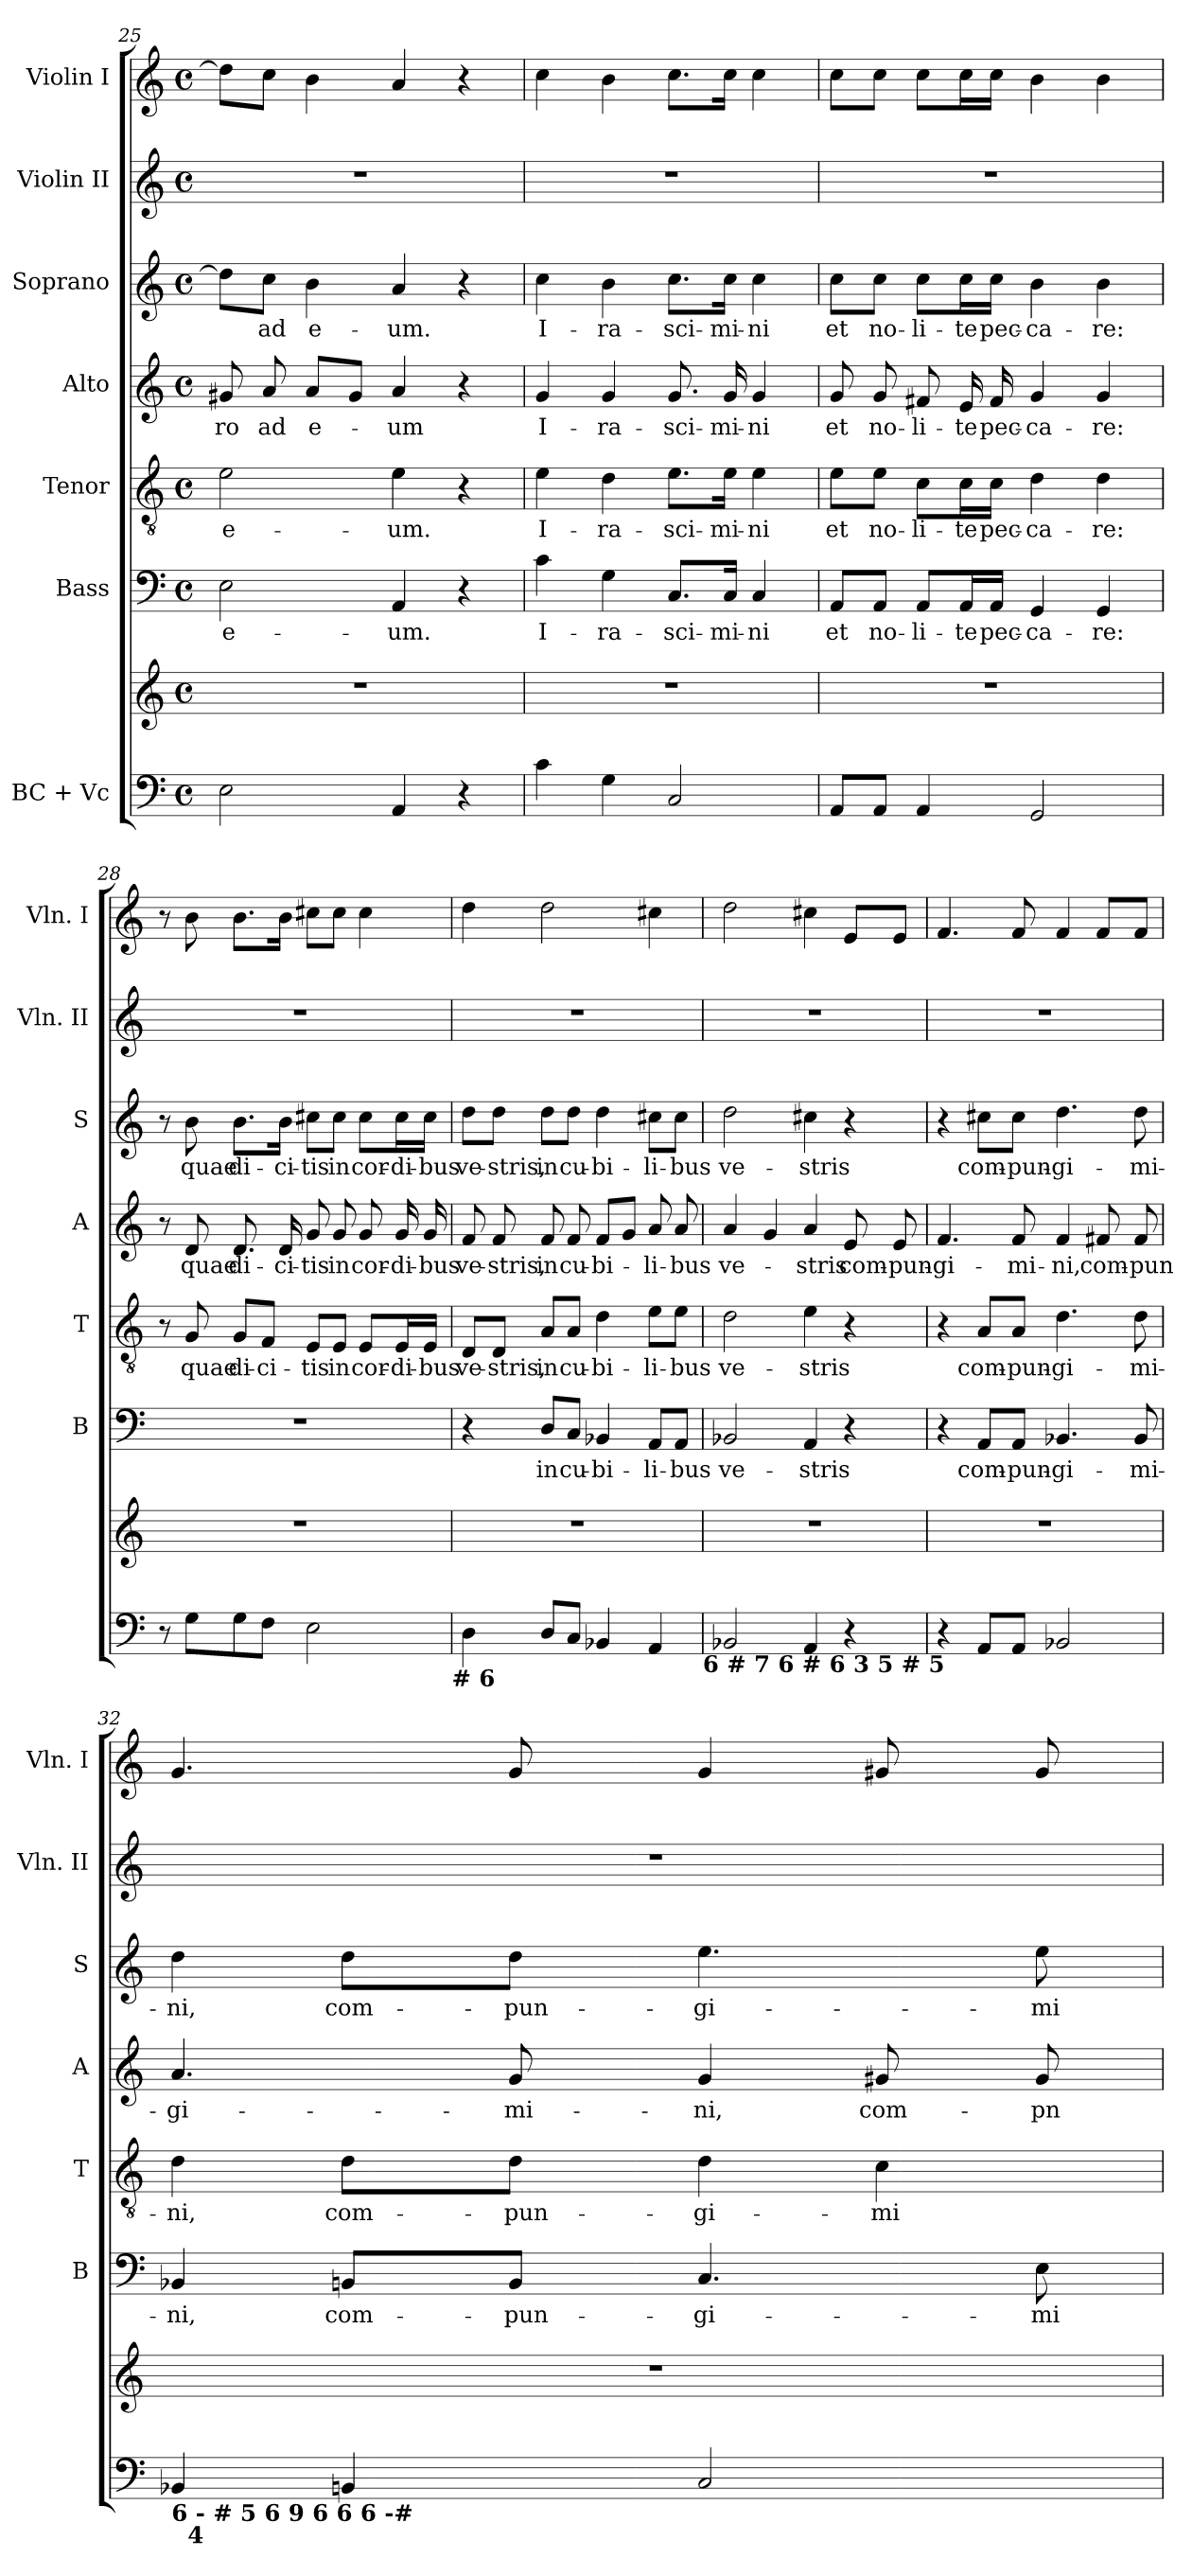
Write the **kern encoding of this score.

**kern	**kern	**kern	**text	**kern	**text	**kern	**text	**kern	**text	**kern	**kern
*part7	*part7	*part6	*part6	*part5	*part5	*part4	*part4	*part3	*part3	*part2	*part1
*staff8	*staff7	*staff6	*staff6	*staff5	*staff5	*staff4	*staff4	*staff3	*staff3	*staff2	*staff1
*I"BC + Vc	*	*I"Bass	*	*I"Tenor	*	*I"Alto	*	*I"Soprano	*	*I"Violin II	*I"Violin I
*	*	*I'B	*	*I'T	*	*I'A	*	*I'S	*	*I'Vln. II	*I'Vln. I
*clefF4	*clefG2	*clefF4	*	*clefGv2	*	*clefG2	*	*clefG2	*	*clefG2	*clefG2
*k[]	*k[]	*k[]	*	*k[]	*	*k[]	*	*k[]	*	*k[]	*k[]
*C:	*C:	*C:	*	*C:	*	*C:	*	*C:	*	*C:	*C:
*M4/4	*M4/4	*M4/4	*	*M4/4	*	*M4/4	*	*M4/4	*	*M4/4	*M4/4
*met(c)	*met(c)	*met(c)	*	*met(c)	*	*met(c)	*	*met(c)	*	*met(c)	*met(c)
=25	=25	=25	=25	=25	=25	=25	=25	=25	=25	=25	=25
2E\	1r	2E\	e-	2e\	e-	8g#X/	-ro	8dd\L]	.	1r	8dd\L]
.	.	.	.	.	.	8a/	ad	8cc\J	ad	.	8cc\J
.	.	.	.	.	.	8a/L	e-	4b\	e-	.	4b\
.	.	.	.	.	.	8g#/J	.	.	.	.	.
4AA/	.	4AA/	-um.	4e\	-um.	4a/	-um	4a/	-um.	.	4a/
4r	.	4r	.	4r	.	4r	.	4r	.	.	4r
=26	=26	=26	=26	=26	=26	=26	=26	=26	=26	=26	=26
4c\	1r	4c\	I-	4e\	I-	4g/	I-	4cc\	I-	1r	4cc\
4G\	.	4G\	-ra-	4d\	-ra-	4g/	-ra-	4b\	-ra-	.	4b\
2C/	.	8.C/L	-sci-	8.e\L	-sci-	8.g/	-sci-	8.cc\L	-sci-	.	8.cc\L
.	.	16C/Jk	-mi-	16e\Jk	-mi-	16g/	-mi-	16cc\Jk	-mi-	.	16cc\Jk
.	.	4C/	-ni	4e\	-ni	4g/	-ni	4cc\	-ni	.	4cc\
=27	=27	=27	=27	=27	=27	=27	=27	=27	=27	=27	=27
8AA/L	1r	8AA/L	et	8e\L	et	8g/	et	8cc\L	et	1r	8cc\L
8AA/J	.	8AA/J	no-	8e\J	no-	8g/	no-	8cc\J	no-	.	8cc\J
4AA/	.	8AA/L	-li-	8c\L	-li-	8f#X/	-li-	8cc\L	-li-	.	8cc\L
.	.	16AA/L	-te	16c\L	-te	16e/	-te	16cc\L	-te	.	16cc\L
.	.	16AA/JJ	pec-	16c\JJ	pec-	16f#/	pec-	16cc\JJ	pec-	.	16cc\JJ
2GG/	.	4GG/	-ca-	4d\	-ca-	4g/	-ca-	4b\	-ca-	.	4b\
.	.	4GG/	-re:	4d\	-re:	4g/	-re:	4b\	-re:	.	4b\
!!LO:PB:g=z
=28	=28	=28	=28	=28	=28	=28	=28	=28	=28	=28	=28
8r	1r	1r	.	8r	.	8r	.	8r	.	1r	8r
8G\L	.	.	.	8G/	quae	8d/	quae	8b\	quae	.	8b\
8G\	.	.	.	8G/L	di-	8.d/	di-	8.b\L	di-	.	8.b\L
8F\J	.	.	.	8F/J	-ci-	.	.	.	.	.	.
.	.	.	.	.	.	16d/	-ci-	16b\Jk	-ci-	.	16b\Jk
2E\	.	.	.	8E/L	-tis	8g/	-tis	8cc#X\L	-tis	.	8cc#X\L
.	.	.	.	8E/J	in	8g/	in	8cc#\J	in	.	8cc#\J
.	.	.	.	8E/L	cor-	8g/	cor-	8cc#\L	cor-	.	4cc#\
.	.	.	.	16E/L	-di-	16g/	-di-	16cc#\L	-di-	.	.
.	.	.	.	16E/JJ	-bus	16g/	-bus	16cc#\JJ	-bus	.	.
!LO:TX:b:B:t=# 6	!	!	!	!	!	!	!	!	!	!	!
=29	=29	=29	=29	=29	=29	=29	=29	=29	=29	=29	=29
4D\	1r	4r	.	8D/L	ve-	8f/	ve-	8dd\L	ve-	1r	4dd\
.	.	.	.	8D/J	-stris,	8f/	-stris,	8dd\J	-stris,	.	.
8D/L	.	8D/L	in	8A/L	in	8f/	in	8dd\L	in	.	2dd\
8C/J	.	8C/J	cu-	8A/J	cu-	8f/	cu-	8dd\J	cu-	.	.
4BB-X/	.	4BB-X/	-bi-	4d\	-bi-	8f/L	-bi-	4dd\	-bi-	.	.
.	.	.	.	.	.	8g/J	.	.	.	.	.
4AA/	.	8AA/L	-li-	8e\L	-li-	8a/	-li-	8cc#X\L	-li-	.	4cc#X\
.	.	8AA/J	-bus	8e\J	-bus	8a/	-bus	8cc#\J	-bus	.	.
!LO:TX:b:B:t=6         #            7 6          #                        6  3  5  # 5	!	!	!	!	!	!	!	!	!	!	!
=30	=30	=30	=30	=30	=30	=30	=30	=30	=30	=30	=30
2BB-X/	1r	2BB-X/	ve-	2d\	ve-	4a/	ve-	2dd\	ve-	1r	2dd\
.	.	.	.	.	.	4g/	.	.	.	.	.
4AA/	.	4AA/	-stris	4e\	-stris	4a/	-stris	4cc#X\	-stris	.	4cc#X\
4r	.	4r	.	4r	.	8e/	com-	4r	.	.	8e/L
.	.	.	.	.	.	8e/	-pun-	.	.	.	8e/J
=31	=31	=31	=31	=31	=31	=31	=31	=31	=31	=31	=31
4r	1r	4r	.	4r	.	4.f/	-gi-	4r	.	1r	4.f/
8AA/L	.	8AA/L	com-	8A/L	com-	.	.	8cc#X\L	com-	.	.
8AA/J	.	8AA/J	-pun-	8A/J	-pun-	8f/	-mi-	8cc#\J	-pun-	.	8f/
2BB-X/	.	4.BB-X/	-gi-	4.d\	-gi-	4f/	-ni,	4.dd\	-gi-	.	4f/
.	.	.	.	.	.	8f#X/	com-	.	.	.	8f/L
.	.	8BB-/	-mi-	8d\	-mi-	8f#/	-pun-	8dd\	-mi-	.	8f/J
!!LO:LB:g=z
=32	=32	=32	=32	=32	=32	=32	=32	=32	=32	=32	=32
!LO:TX:b:B:t=6       -                    # 5     6                9                          6                            6                  6                  -# \n                                        4	!	!	!	!	!	!	!	!	!	!	!
4BB-X/	1r	4BB-X/	-ni,	4d\	-ni,	4.a/	-gi-	4dd\	-ni,	1r	4.g/
4BBn/	.	8BBn/L	com-	8d\L	com-	.	.	8dd\L	com-	.	.
.	.	8BB/J	-pun-	8d\J	-pun-	8g/	-mi-	8dd\J	-pun-	.	8g/
2C/	.	4.C/	-gi-	4d\	-gi-	4g/	-ni,	4.ee\	-gi-	.	4g/
.	.	.	.	4c\	-mi-	8g#X/	com-	.	.	.	8g#X/
.	.	8E\	-mi-	.	.	8g#/	-pn-	8ee\	-mi-	.	8g#/
=	=	=	=	=	=	=	=	=	=	=	=
*-	*-	*-	*-	*-	*-	*-	*-	*-	*-	*-	*-
